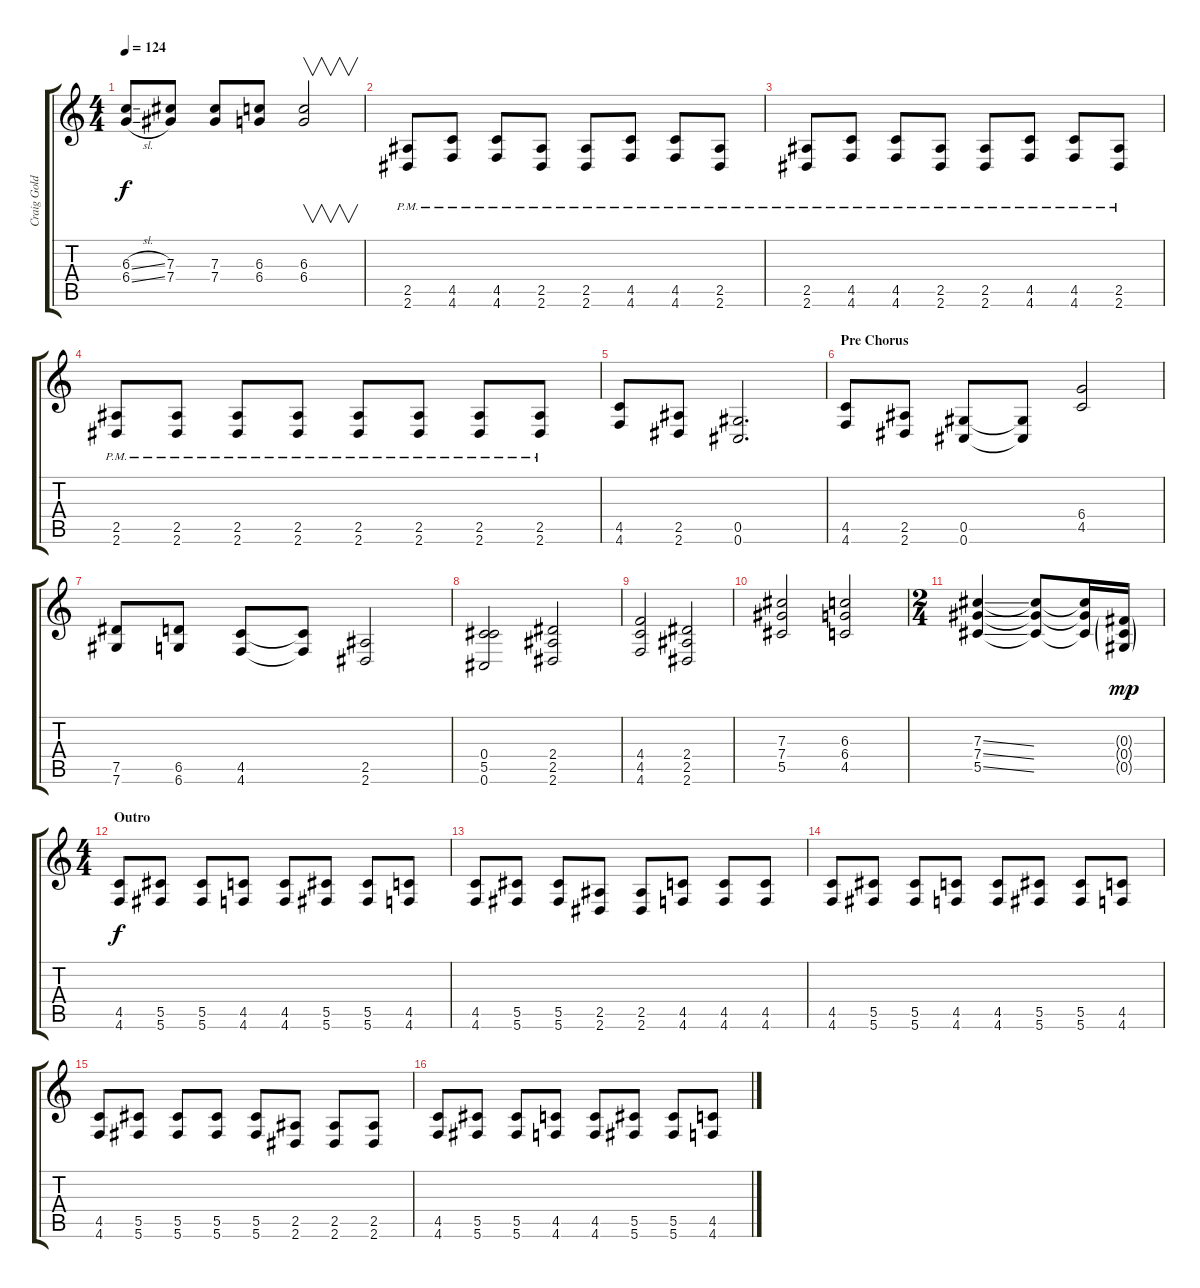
\track ("Craig Goldy - Rhytm" "Craig Gold") {instrument distortionguitar}
\staff {score tabs}
\tuning (Eb4 Bb3 Gb3 Db3 Ab2 Db2) {hide}
\ts (4 4)
\tempo 124
\clef g2
\ks c
(6.3{sl} 6.4{sl}).8{dy f} (7.3 7.4).8 (7.3 7.4).8 (6.3 6.4).8 (6.3 6.4).2{v} |
(2.5{pm} 2.6{pm}).8 (4.5{pm} 4.6{pm}).8 (4.5{pm} 4.6{pm}).8 (2.5{pm} 2.6{pm}).8 (2.5{pm} 2.6{pm}).8 (4.5{pm} 4.6{pm}).8 (4.5{pm} 4.6{pm}).8 (2.5{pm} 2.6{pm}).8 |
(2.5{pm} 2.6{pm}).8 (4.5{pm} 4.6{pm}).8 (4.5{pm} 4.6{pm}).8 (2.5{pm} 2.6{pm}).8 (2.5{pm} 2.6{pm}).8 (4.5{pm} 4.6{pm}).8 (4.5{pm} 4.6{pm}).8 (2.5{pm} 2.6{pm}).8 |
(2.5{pm} 2.6{pm}).8 (2.5{pm} 2.6{pm}).8 (2.5{pm} 2.6{pm}).8 (2.5{pm} 2.6{pm}).8 (2.5{pm} 2.6{pm}).8 (2.5{pm} 2.6{pm}).8 (2.5{pm} 2.6{pm}).8 (2.5{pm} 2.6{pm}).8 |
(4.5 4.6).8 (2.5 2.6).8 (0.5 0.6).2{d} |
\section ("" "Pre Chorus")
(4.5 4.6).8 (2.5 2.6).8 (0.5 0.6).8 (0.5{t} 0.6{t}).8 (6.4 4.5).2 |
(7.5 7.6).8 (6.5 6.6).8 (4.5 4.6).8 (4.5{t} 4.6{t}).8 (2.5 2.6).2 |
(0.4 5.5 0.6).2 (2.4 2.5 2.6).2 |
(4.4 4.5 4.6).2 (2.4 2.5 2.6).2 |
(7.3 7.4 5.5).2 (6.3 6.4 4.5).2 |
\ts (2 4)
(7.3{ss} 7.4{ss} 5.5{ss}).4 (7.3{t} 7.4{t} 5.5{t}).8 (7.3{t} 7.4{t} 5.5{t}).16 (0.3{g} 0.4{g} 0.5{g}).16{dy mp} |
\ts (4 4)
\section ("" "Outro")
(4.5 4.6).8{dy f} (5.5 5.6).8 (5.5 5.6).8 (4.5 4.6).8 (4.5 4.6).8 (5.5 5.6).8 (5.5 5.6).8 (4.5 4.6).8 |
(4.5 4.6).8 (5.5 5.6).8 (5.5 5.6).8 (2.5 2.6).8 (2.5 2.6).8 (4.5 4.6).8 (4.5 4.6).8 (4.5 4.6).8 |
(4.5 4.6).8 (5.5 5.6).8 (5.5 5.6).8 (4.5 4.6).8 (4.5 4.6).8 (5.5 5.6).8 (5.5 5.6).8 (4.5 4.6).8 |
(4.5 4.6).8 (5.5 5.6).8 (5.5 5.6).8 (5.5 5.6).8 (5.5 5.6).8 (2.5 2.6).8 (2.5 2.6).8 (2.5 2.6).8 |
(4.5 4.6).8 (5.5 5.6).8 (5.5 5.6).8 (4.5 4.6).8 (4.5 4.6).8 (5.5 5.6).8 (5.5 5.6).8 (4.5 4.6).8
